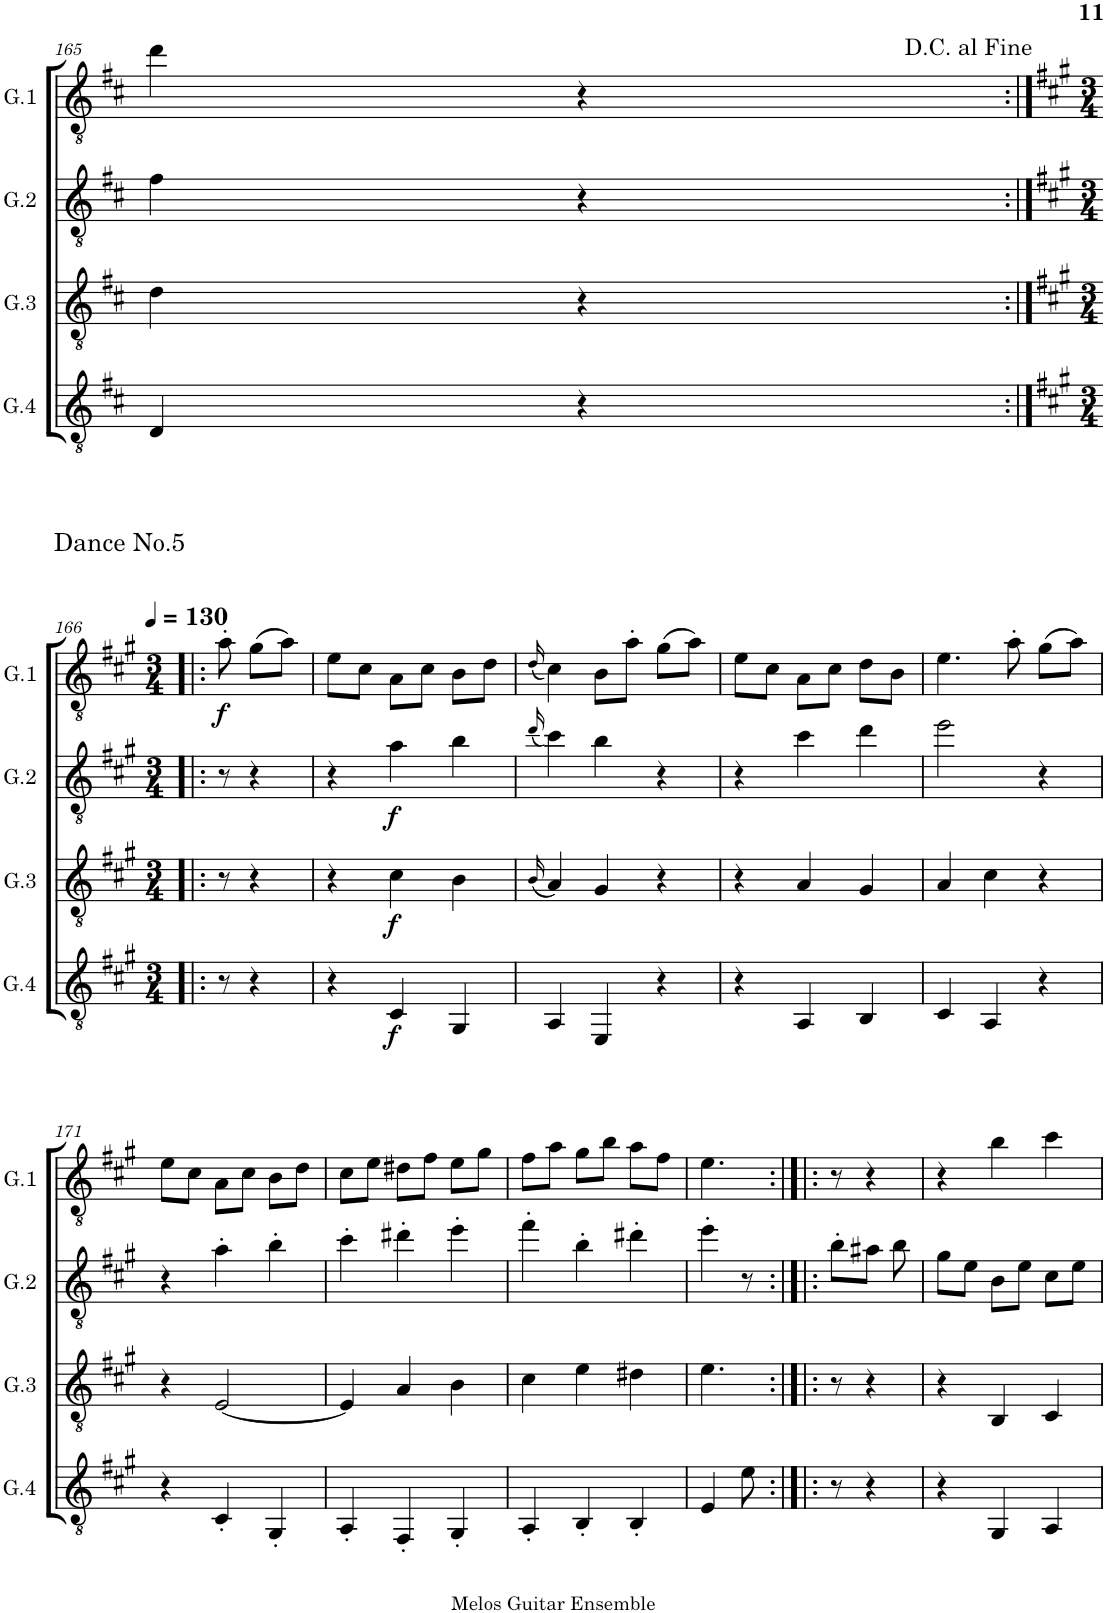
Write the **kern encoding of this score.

**kern	**dynam	**kern	**dynam	**kern	**dynam	**kern	**dynam
*part4	*part4	*part3	*part3	*part2	*part2	*part1	*part1
*staff4	*staff4	*staff3	*staff3	*staff2	*staff2	*staff1	*staff1
*I"G.4	*	*I"G.3	*	*I"G.2	*	*I"G.1	*
*I'G.4	*	*I'G.3	*	*I'G.2	*	*I'G.1	*
!!LO:PB:g=z
*clefGv2	*	*clefGv2	*	*clefGv2	*	*clefGv2	*
*k[f#c#]	*	*k[f#c#]	*	*k[f#c#]	*	*k[f#c#]	*
*M3/4	*	*M3/4	*	*M3/4	*	*M3/4	*
=165	=165	=165	=165	=165	=165	=165	=165
4D/	.	4d\	.	4f#\	.	4dd\	.
4r	.	4r	.	4r	.	4r	.
!!LO:LB:g=z
=166:|!|:	=166:|!|:	=166:|!|:	=166:|!|:	=166:|!|:	=166:|!|:	=166:|!|:	=166:|!|:
*k[f#c#g#]	*	*k[f#c#g#]	*	*k[f#c#g#]	*	*k[f#c#g#]	*
*M3/4	*	*M3/4	*	*M3/4	*	*M3/4	*
*	*	*	*	*	*	*MM130	*
!	!	!	!	!	!	!	!LO:DY:b
8r	.	8r	.	8r	.	8a'\	f
4r	.	4r	.	4r	.	(8g#\L	.
.	.	.	.	.	.	8a\J)	.
=167	=167	=167	=167	=167	=167	=167	=167
4r	.	4r	.	4r	.	8e\L	.
.	.	.	.	.	.	8c#\J	.
!	!LO:DY:b	!	!LO:DY:b	!	!LO:DY:b	!	!
4C#/	f	4c#\	f	4a\	f	8A\L	.
.	.	.	.	.	.	8c#\J	.
4GG#/	.	4B\	.	4b\	.	8B\L	.
.	.	.	.	.	.	8d\J	.
=168	=168	=168	=168	=168	=168	=168	=168
.	.	(16qB/	.	(16qdd/	.	(16qd/	.
4AA/	.	4A/)	.	4cc#\)	.	4c#\)	.
4EE/	.	4G#/	.	4b\	.	8B\L	.
.	.	.	.	.	.	8a'\J	.
4r	.	4r	.	4r	.	(8g#\L	.
.	.	.	.	.	.	8a\J)	.
=169	=169	=169	=169	=169	=169	=169	=169
4r	.	4r	.	4r	.	8e\L	.
.	.	.	.	.	.	8c#\J	.
4AA/	.	4A/	.	4cc#\	.	8A\L	.
.	.	.	.	.	.	8c#\J	.
4BB/	.	4G#/	.	4dd\	.	8d\L	.
.	.	.	.	.	.	8B\J	.
=170	=170	=170	=170	=170	=170	=170	=170
4C#/	.	4A/	.	2ee\	.	4.e\	.
4AA/	.	4c#\	.	.	.	.	.
.	.	.	.	.	.	8a'\	.
4r	.	4r	.	4r	.	(8g#\L	.
.	.	.	.	.	.	8a\J)	.
!!LO:LB:g=z
=171	=171	=171	=171	=171	=171	=171	=171
4r	.	4r	.	4r	.	8e\L	.
.	.	.	.	.	.	8c#\J	.
4C#'/	.	[2E/	.	4a'\	.	8A\L	.
.	.	.	.	.	.	8c#\J	.
4GG#'/	.	.	.	4b'\	.	8B\L	.
.	.	.	.	.	.	8d\J	.
=172	=172	=172	=172	=172	=172	=172	=172
4AA'/	.	4E/]	.	4cc#'\	.	8c#\L	.
.	.	.	.	.	.	8e\J	.
4FF#'/	.	4A/	.	4dd#X'\	.	8d#X\L	.
.	.	.	.	.	.	8f#\J	.
4GG#'/	.	4B\	.	4ee'\	.	8e\L	.
.	.	.	.	.	.	8g#\J	.
=173	=173	=173	=173	=173	=173	=173	=173
4AA'/	.	4c#\	.	4ff#'\	.	8f#\L	.
.	.	.	.	.	.	8a\J	.
4BB'/	.	4e\	.	4b'\	.	8g#\L	.
.	.	.	.	.	.	8b\J	.
4BB'/	.	4d#X\	.	4dd#X'\	.	8a\L	.
.	.	.	.	.	.	8f#\J	.
=174	=174	=174	=174	=174	=174	=174	=174
4E/	.	4.e\	.	4ee'\	.	4.e\	.
8e\	.	.	.	8r	.	.	.
=175:|!|:	=175:|!|:	=175:|!|:	=175:|!|:	=175:|!|:	=175:|!|:	=175:|!|:	=175:|!|:
8r	.	8r	.	8b'\L	.	8r	.
4r	.	4r	.	8a#X\J	.	4r	.
.	.	.	.	8b\	.	.	.
=176	=176	=176	=176	=176	=176	=176	=176
4r	.	4r	.	8g#\L	.	4r	.
.	.	.	.	8e\J	.	.	.
4GG#/	.	4BB/	.	8B\L	.	4b\	.
.	.	.	.	8e\J	.	.	.
4AA/	.	4C#/	.	8c#\L	.	4cc#\	.
.	.	.	.	8e\J	.	.	.
=	=	=	=	=	=	=	=
*-	*-	*-	*-	*-	*-	*-	*-
